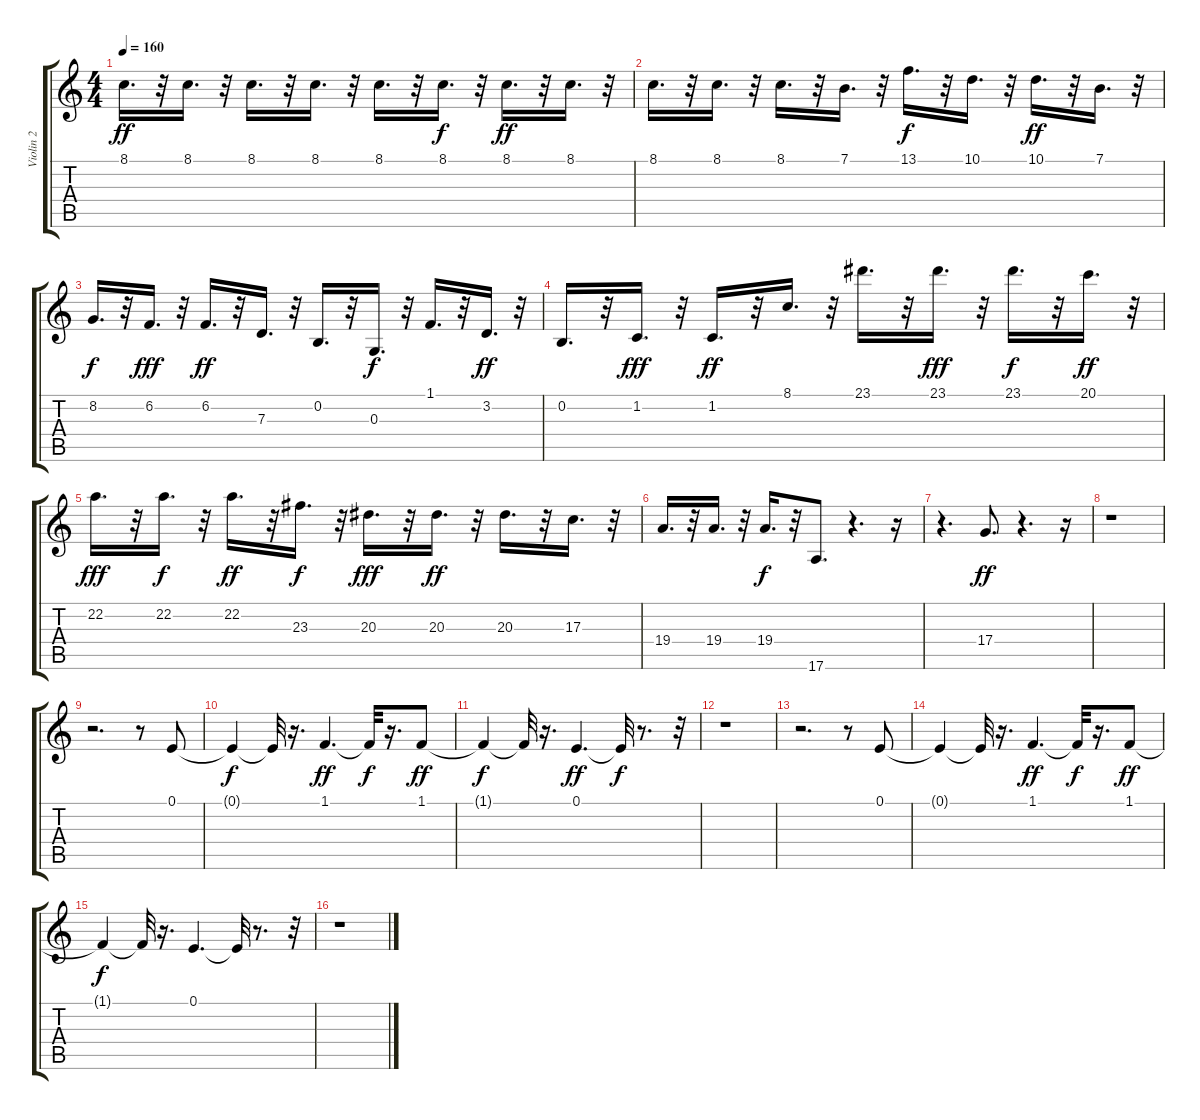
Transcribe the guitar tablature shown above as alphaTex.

\track ("Violin 2" "Violin 2") {instrument violin}
\staff {score tabs}
\tuning (E4 B3 G3 D3 A2 E2) {hide}
\ts (4 4)
\tempo 160
\clef g2
\ks c
8.1.16{d dy ff} r.32 8.1.16{d} r.32 8.1.16{d} r.32 8.1.16{d} r.32 8.1.16{d} r.32 8.1.16{d dy f} r.32 8.1.16{d dy ff} r.32 8.1.16{d} r.32 |
8.1.16{d} r.32 8.1.16{d} r.32 8.1.16{d} r.32 7.1.16{d} r.32 13.1.16{d dy f} r.32 10.1.16{d} r.32 10.1.16{d dy ff} r.32 7.1.16{d} r.32 |
8.2.16{d dy f} r.32 6.2.16{d dy fff} r.32 6.2.16{d dy ff} r.32 7.3.16{d} r.32 0.2.16{d} r.32 0.3.16{d dy f} r.32 1.1.16{d} r.32 3.2.16{d dy ff} r.32 |
0.2.16{d} r.32 1.2.16{d dy fff} r.32 1.2.16{d dy ff} r.32 8.1.16{d} r.32 23.1.16{d} r.32 23.1.16{d dy fff} r.32 23.1.16{d dy f} r.32 20.1.16{d dy ff} r.32 |
22.2.16{d dy fff} r.32 22.2.16{d dy f} r.32 22.2.16{d dy ff} r.32 23.3.16{d dy f} r.32 20.3.16{d dy fff} r.32 20.3.16{d dy ff} r.32 20.3.16{d} r.32 17.3.16{d} r.32 |
19.4.16{d} r.32 19.4.16{d} r.32 19.4.16{d dy f} r.32 17.6.8{d} r.4{d} r.16 |
r.4{d} 17.4.8{d dy ff} r.4{d} r.16 |
r.1 |
r.2{d} r.8 0.1.8 |
0.1{t}.4{dy f} 0.1{t}.32 r.16{d} 1.1.4{d dy ff} 1.1{t}.32{dy f} r.16{d} 1.1.8{dy ff} |
1.1{t}.4{dy f} 1.1{t}.32 r.16{d} 0.1.4{d dy ff} 0.1{t}.32{dy f} r.8{d} r.32 |
r.1 |
r.2{d} r.8 0.1.8 |
0.1{t}.4 0.1{t}.32 r.16{d} 1.1.4{d dy ff} 1.1{t}.32{dy f} r.16{d} 1.1.8{dy ff} |
1.1{t}.4{dy f} 1.1{t}.32 r.16{d} 0.1.4{d} 0.1{t}.32 r.8{d} r.32 |
r.1
